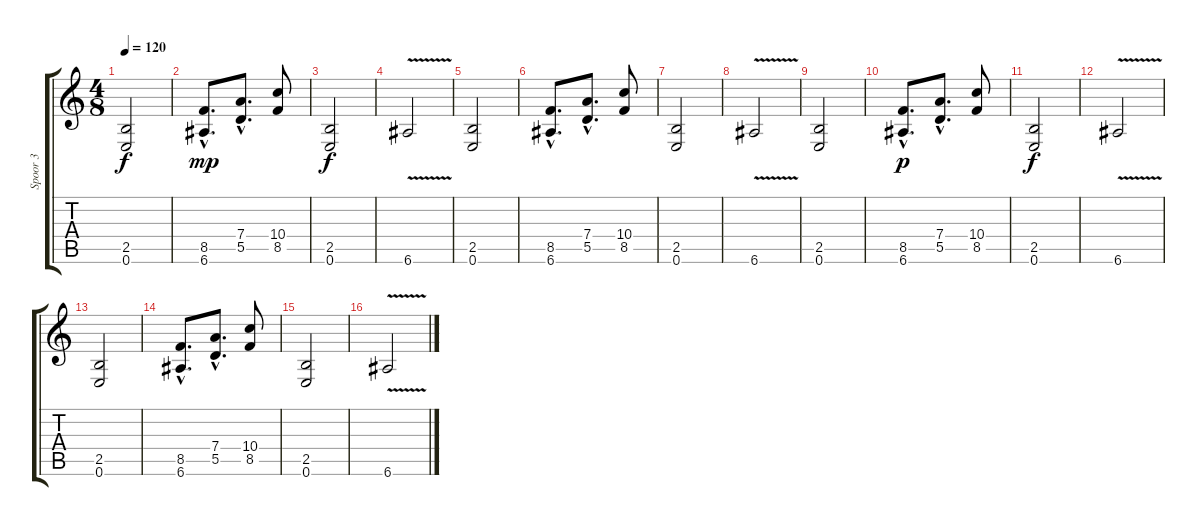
\track ("Spoor 3" "Spoor 3") {instrument overdrivenguitar}
\staff {score tabs}
\tuning (E4 B3 G3 D3 A2 E2) {hide}
\ts (4 8)
\tempo 120
\clef g2
\ks c
(2.5{t} 0.6{t}).2{dy f} |
(8.5{hac} 6.6{hac}).8{d dy mp} (7.4{hac} 5.5{hac}).8{d} (10.4 8.5).8 |
(2.5 0.6).2{dy f volume 10} |
6.6{v}.2 |
(2.5 0.6).2 |
(8.5{hac} 6.6{hac}).8{d} (7.4{hac} 5.5{hac}).8{d} (10.4 8.5).8 |
(2.5 0.6).2 |
6.6{v}.2 |
(2.5 0.6).2 |
(8.5{hac} 6.6{hac}).8{d dy p} (7.4{hac} 5.5{hac}).8{d} (10.4 8.5).8 |
(2.5 0.6).2{dy f} |
6.6{v}.2 |
(2.5 0.6).2 |
(8.5{hac} 6.6{hac}).8{d} (7.4{hac} 5.5{hac}).8{d} (10.4 8.5).8 |
(2.5 0.6).2 |
6.6{v}.2
